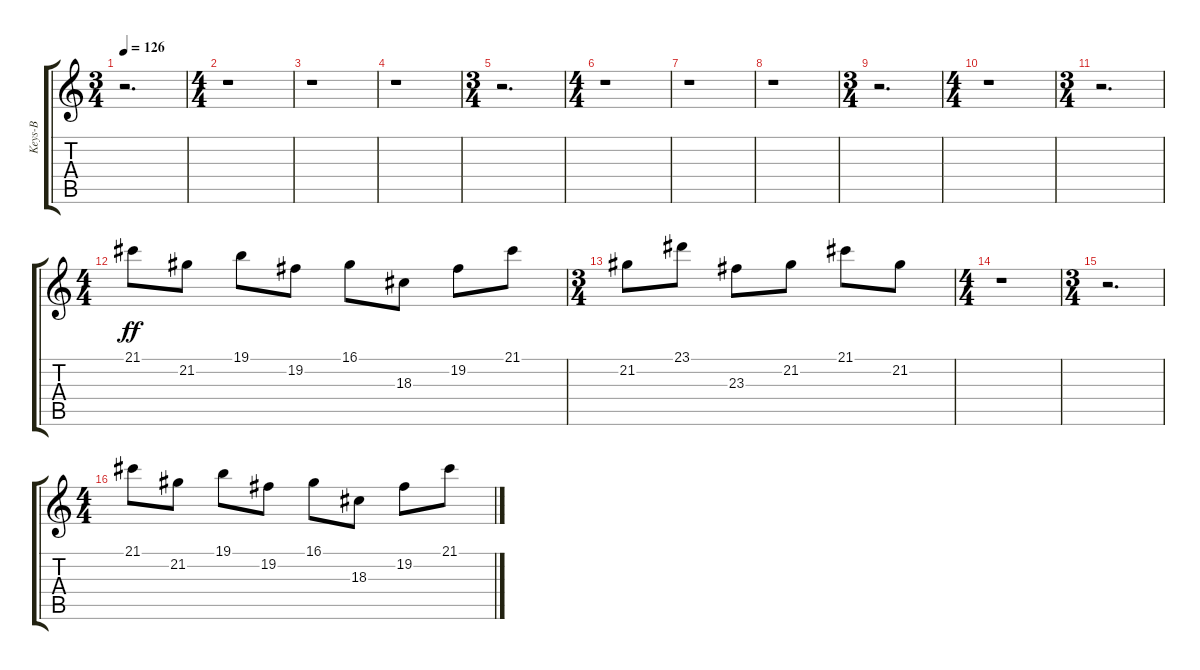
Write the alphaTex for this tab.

\track ("Keys-B" "Keys-B") {instrument lead2sawtooth}
\staff {score tabs}
\tuning (E4 B3 G3 D3 A2 E2) {hide}
\ts (3 4)
\tempo 126
\clef g2
\ks c
r.2{d dy ff} |
\ts (4 4)
r.1 |
r.1 |
r.1 |
\ts (3 4)
r.2{d} |
\ts (4 4)
r.1 |
r.1 |
r.1 |
\ts (3 4)
r.2{d} |
\ts (4 4)
r.1 |
\ts (3 4)
r.2{d} |
\ts (4 4)
21.1.8{volume 16 instrument overdrivenguitar} 21.2.8 19.1.8 19.2.8 16.1.8 18.3.8 19.2.8 21.1.8 |
\ts (3 4)
21.2.8 23.1.8 23.3.8 21.2.8 21.1.8 21.2.8 |
\ts (4 4)
r.1 |
\ts (3 4)
r.2{d} |
\ts (4 4)
21.1.8 21.2.8 19.1.8 19.2.8 16.1.8 18.3.8 19.2.8 21.1.8
